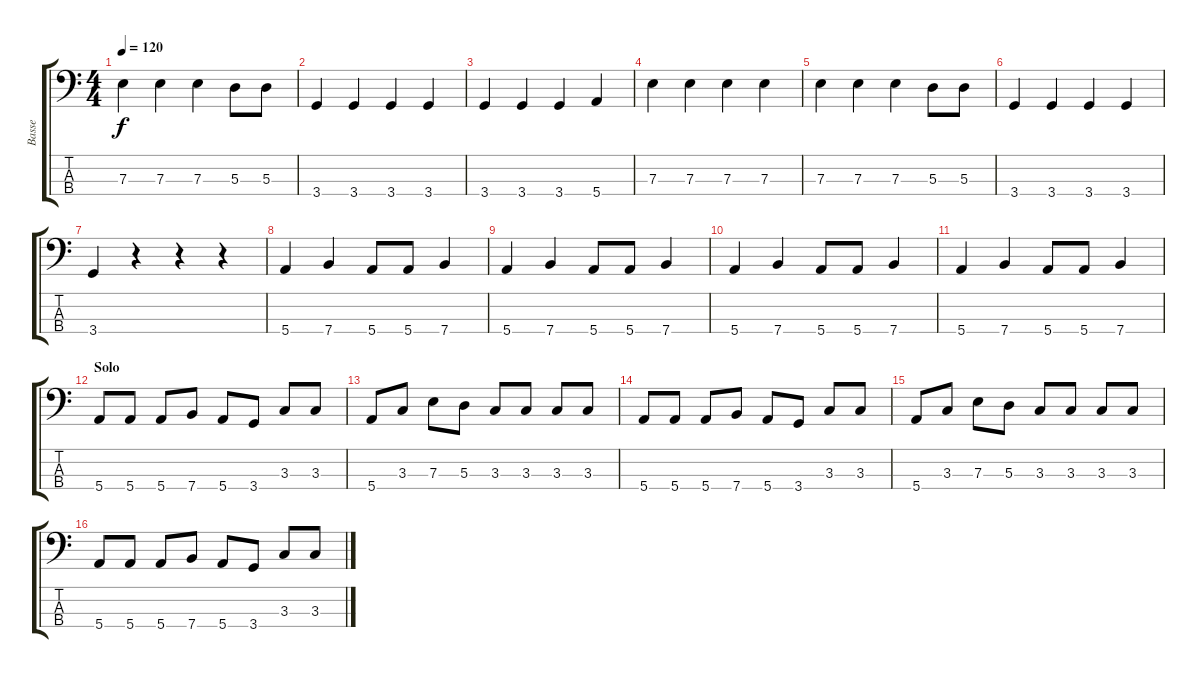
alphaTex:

\track ("Basse" "Basse") {instrument electricbassfinger}
\staff {score tabs}
\tuning (G2 D2 A1 E1) {hide}
\ts (4 4)
\tempo 120
\clef f4
\ks c
7.3.4{dy f} 7.3.4 7.3.4 5.3.8 5.3.8 |
3.4.4 3.4.4 3.4.4 3.4.4 |
3.4.4 3.4.4 3.4.4 5.4.4 |
7.3.4 7.3.4 7.3.4 7.3.4 |
7.3.4 7.3.4 7.3.4 5.3.8 5.3.8 |
3.4.4 3.4.4 3.4.4 3.4.4 |
3.4.4 r.4 r.4 r.4 |
5.4.4 7.4.4 5.4.8 5.4.8 7.4.4 |
5.4.4 7.4.4 5.4.8 5.4.8 7.4.4 |
5.4.4 7.4.4 5.4.8 5.4.8 7.4.4 |
5.4.4 7.4.4 5.4.8 5.4.8 7.4.4 |
\section ("" "Solo")
5.4.8 5.4.8 5.4.8 7.4.8 5.4.8 3.4.8 3.3.8 3.3.8 |
5.4.8 3.3.8 7.3.8 5.3.8 3.3.8 3.3.8 3.3.8 3.3.8 |
5.4.8 5.4.8 5.4.8 7.4.8 5.4.8 3.4.8 3.3.8 3.3.8 |
5.4.8 3.3.8 7.3.8 5.3.8 3.3.8 3.3.8 3.3.8 3.3.8 |
5.4.8 5.4.8 5.4.8 7.4.8 5.4.8 3.4.8 3.3.8 3.3.8
